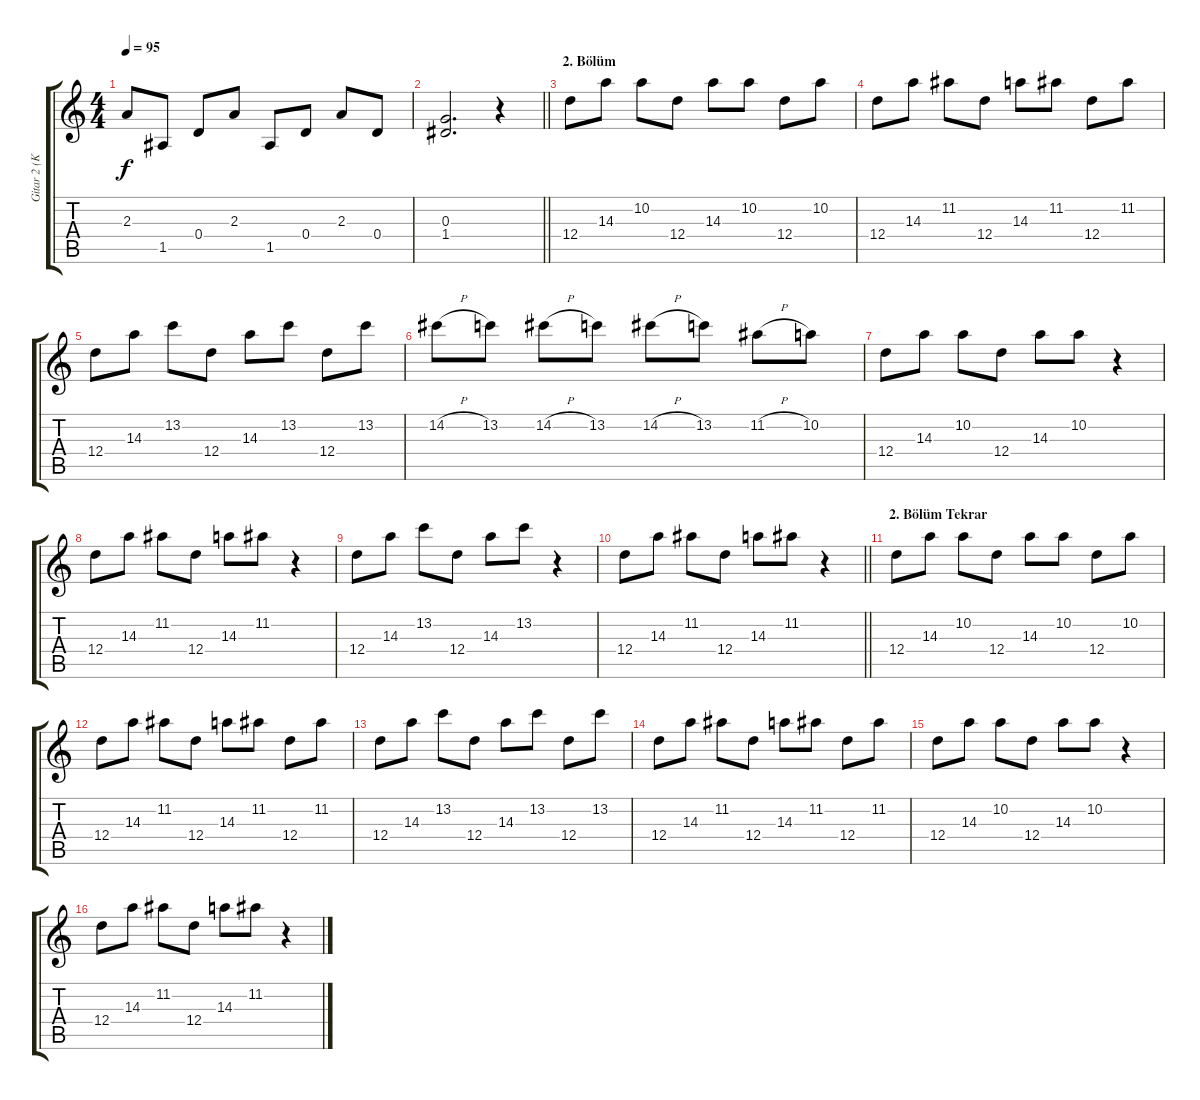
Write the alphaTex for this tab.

\track ("Gitar 2 (Kerem Özyeğen)" "Gitar 2 (K") {instrument overdrivenguitar}
\staff {score tabs}
\tuning (E4 B3 G3 D3 A2 E2) {hide}
\ts (4 4)
\tempo 95
\clef g2
\ks c
2.3{t}.8{dy f} 1.5.8 0.4.8 2.3.8 1.5.8 0.4.8 2.3.8 0.4.8 |
\barLineRight lightlight
(0.3 1.4).2{d} r.4 |
\section ("" "2. Bölüm")
12.4.8{volume 3 instrument overdrivenguitar} 14.3.8 10.2.8 12.4.8 14.3.8 10.2.8 12.4.8 10.2.8 |
12.4.8 14.3.8 11.2.8 12.4.8 14.3.8 11.2.8 12.4.8 11.2.8 |
12.4.8 14.3.8 13.2.8 12.4.8 14.3.8 13.2.8 12.4.8 13.2.8 |
14.2{h}.8 13.2.8 14.2{h}.8 13.2.8 14.2{h}.8 13.2.8 11.2{h}.8 10.2.8 |
12.4.8 14.3.8 10.2.8 12.4.8 14.3.8 10.2.8 r.4 |
12.4.8 14.3.8 11.2.8 12.4.8 14.3.8 11.2.8 r.4 |
12.4.8 14.3.8 13.2.8 12.4.8 14.3.8 13.2.8 r.4 |
\barLineRight lightlight
12.4.8 14.3.8 11.2.8 12.4.8 14.3.8 11.2.8 r.4 |
\section ("" "2. Bölüm Tekrar")
12.4.8 14.3.8 10.2.8 12.4.8 14.3.8 10.2.8 12.4.8 10.2.8 |
12.4.8 14.3.8 11.2.8 12.4.8 14.3.8 11.2.8 12.4.8 11.2.8 |
12.4.8 14.3.8 13.2.8 12.4.8 14.3.8 13.2.8 12.4.8 13.2.8 |
12.4.8 14.3.8 11.2.8 12.4.8 14.3.8 11.2.8 12.4.8 11.2.8 |
12.4.8 14.3.8 10.2.8 12.4.8 14.3.8 10.2.8 r.4 |
12.4.8 14.3.8 11.2.8 12.4.8 14.3.8 11.2.8 r.4
